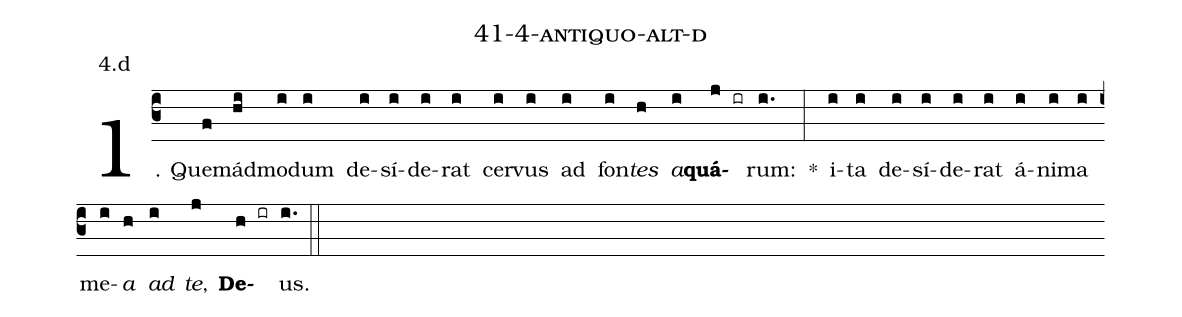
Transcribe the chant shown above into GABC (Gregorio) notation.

name: 41-4-antiquo-alt-d;
annotation: 4.d;
%%
(c3)1. Quem(f)ád(hi)mo(i)dum(i) de(i)sí(i)de(i)rat(i) cer(i)vus(i) ad(i) fon(i)<i>tes</i>(h) <i>a</i>(i)<b>quá</b>(j ir)rum:(i.) *(:) i(i)ta(i) de(i)sí(i)de(i)rat(i) á(i)ni(i)ma(i) me(i)<i>a</i>(h) <i>ad</i>(i) <i>te</i>,(j) <b>De</b>(h ir)us.(i.) (::)
